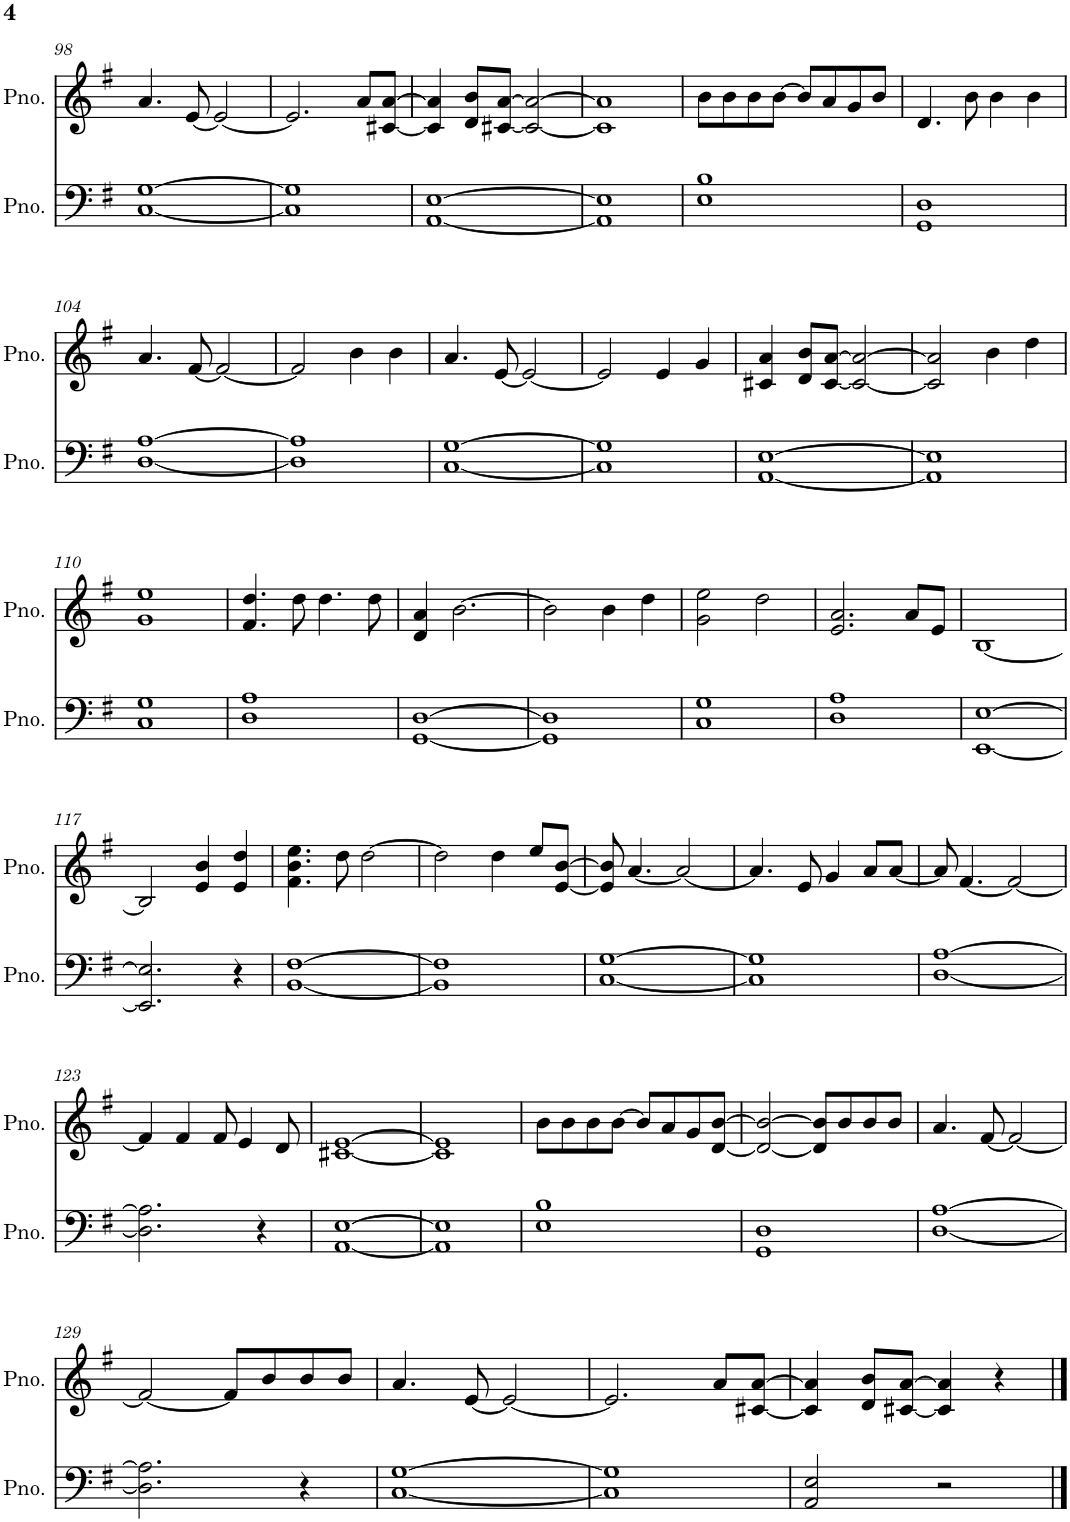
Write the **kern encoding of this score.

**kern	**kern
*part2	*part1
*staff2	*staff1
*I"Piano	*I"Piano
*I'Pno.	*I'Pno.
!!LO:PB:g=z
*clefF4	*clefG2
*k[f#]	*k[f#]
*M4/4	*M4/4
=98	=98
[1C [1G	4.a/
.	[8e/
.	2e/_
=99	=99
1C] 1G]	2.e/]
.	8a/L
.	[8c#X/ [8a/J
=100	=100
[1AA [1E	4c#/] 4a/]
.	8d/ 8b/L
.	[8c#X/ [8a/J
.	2c#/_ 2a/_
=101	=101
1AA] 1E]	1c#] 1a]
=102	=102
1E 1B	8b\L
.	8b\
.	8b\
.	[8b\J
.	8b/L]
.	8a/
.	8g/
.	8b/J
=103	=103
1GG 1D	4.d/
.	8b\
.	4b\
.	4b\
!!LO:LB:g=z
=104	=104
[1D [1A	4.a/
.	[8f#/
.	2f#/_
=105	=105
1D] 1A]	2f#/]
.	4b\
.	4b\
=106	=106
[1C [1G	4.a/
.	[8e/
.	2e/_
=107	=107
1C] 1G]	2e/]
.	4e/
.	4g/
=108	=108
[1AA [1E	4c#X/ 4a/
.	8d/ 8b/L
.	[8c#/ [8a/J
.	2c#/_ 2a/_
=109	=109
1AA] 1E]	2c#/] 2a/]
.	4b\
.	4dd\
!!LO:LB:g=z
=110	=110
1C 1G	1g 1ee
=111	=111
1D 1A	4.f#/ 4.dd/
.	8dd\
.	4.dd\
.	8dd\
=112	=112
[1GG [1D	4d/ 4a/
.	[2.b\
=113	=113
1GG] 1D]	2b\]
.	4b\
.	4dd\
=114	=114
1C 1G	2g\ 2ee\
.	2dd\
=115	=115
1D 1A	2.e/ 2.a/
.	8a/L
.	8e/J
=116	=116
[1EE [1E	[1B
!!LO:LB:g=z
=117	=117
2.EE/] 2.E/]	2B/]
.	4e/ 4b/
4r	4e/ 4dd/
=118	=118
[1BB [1F#	4.f#\ 4.b\ 4.ee\
.	8dd\
.	[2dd\
=119	=119
1BB] 1F#]	2dd\]
.	4dd\
.	8ee/L
.	[8e/ [8b/J
=120	=120
[1C [1G	8e/] 8b/]
.	[4.a/
.	2a/_
=121	=121
1C] 1G]	4.a/]
.	8e/
.	4g/
.	8a/L
.	[8a/J
=122	=122
[1D [1A	8a/]
.	[4.f#/
.	2f#/_
!!LO:LB:g=z
=123	=123
2.D\] 2.A\]	4f#/]
.	4f#/
.	8f#/
.	4e/
4r	.
.	8d/
=124	=124
[1AA [1E	[1c#X [1e
=125	=125
1AA] 1E]	1c#] 1e]
=126	=126
1E 1B	8b\L
.	8b\
.	8b\
.	[8b\J
.	8b/L]
.	8a/
.	8g/
.	[8d/ [8b/J
=127	=127
1GG 1D	2d/_ 2b/_
.	8d/] 8b/]L
.	8b/
.	8b/
.	8b/J
=128	=128
[1D [1A	4.a/
.	[8f#/
.	2f#/_
!!LO:LB:g=z
=129	=129
2.D\] 2.A\]	2f#/_
.	8f#/L]
.	8b/
4r	8b/
.	8b/J
=130	=130
[1C [1G	4.a/
.	[8e/
.	2e/_
=131	=131
1C] 1G]	2.e/]
.	8a/L
.	[8c#X/ [8a/J
=132	=132
2AA/ 2E/	4c#/] 4a/]
.	8d/ 8b/L
.	[8c#X/ [8a/J
2r	4c#/] 4a/]
.	4r
==	==
*-	*-
